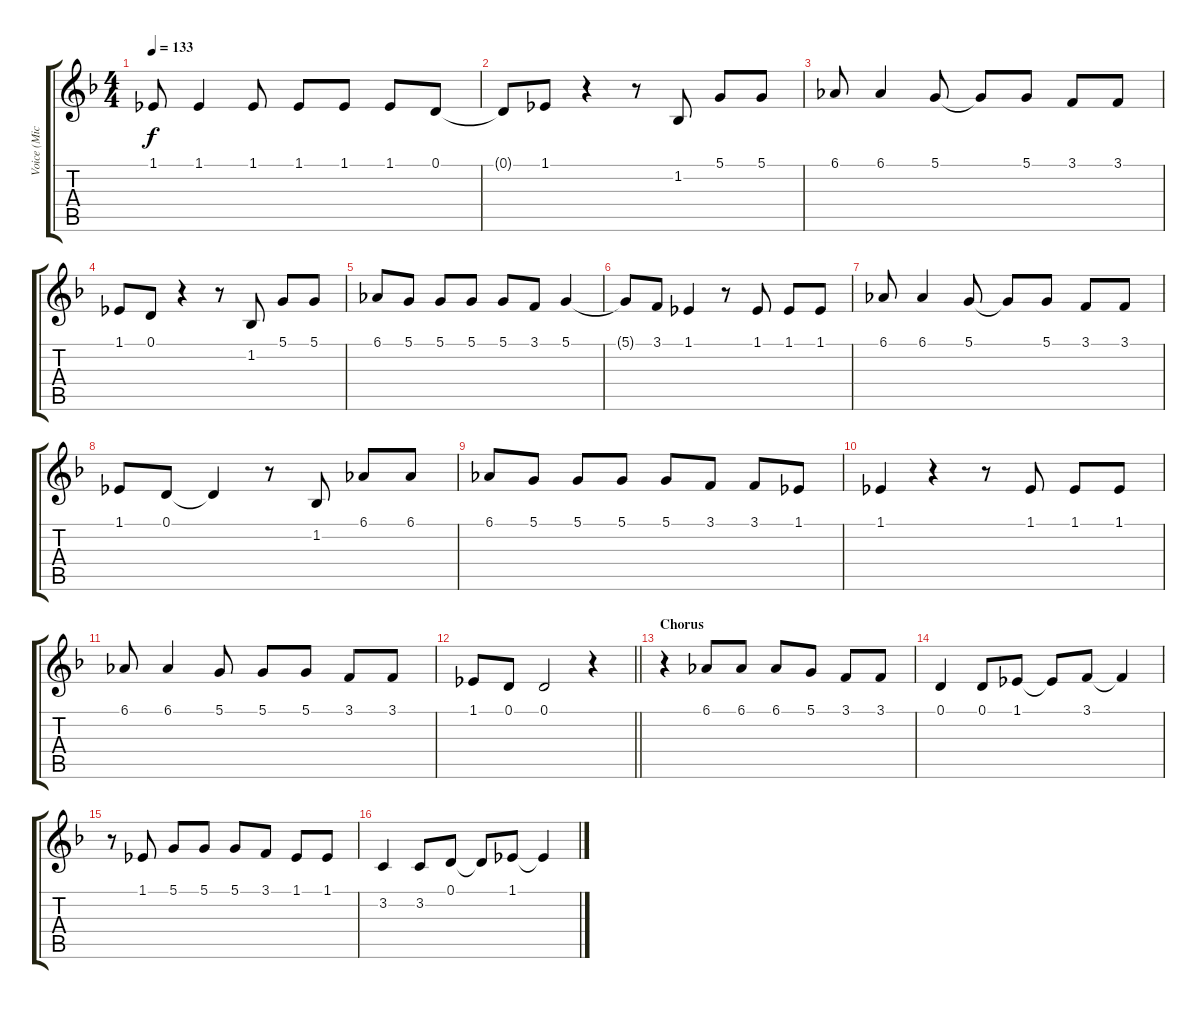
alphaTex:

\track ("Voice (Michael Poulsen)" "Voice (Mic") {instrument choiraahs}
\staff {score tabs}
\tuning (D4 A3 F3 C3 G2 D2) {hide}
\ts (4 4)
\tempo 133
\clef g2
\ks f
1.1.8{dy f} 1.1.4 1.1.8 1.1.8 1.1.8 1.1.8 0.1.8 |
0.1{t}.8 1.1.8 r.4 r.8 1.2.8 5.1.8 5.1.8 |
6.1.8 6.1.4 5.1.8 5.1{t}.8 5.1.8 3.1.8 3.1.8 |
1.1.8 0.1.8 r.4 r.8 1.2.8 5.1.8 5.1.8 |
6.1.8 5.1.8 5.1.8 5.1.8 5.1.8 3.1.8 5.1.4 |
5.1{t}.8 3.1.8 1.1.4 r.8 1.1.8 1.1.8 1.1.8 |
6.1.8 6.1.4 5.1.8 5.1{t}.8 5.1.8 3.1.8 3.1.8 |
1.1.8 0.1.8 0.1{t}.4 r.8 1.2.8 6.1.8 6.1.8 |
6.1.8 5.1.8 5.1.8 5.1.8 5.1.8 3.1.8 3.1.8 1.1.8 |
1.1.4 r.4 r.8 1.1.8 1.1.8 1.1.8 |
6.1.8 6.1.4 5.1.8 5.1.8 5.1.8 3.1.8 3.1.8 |
\barLineRight lightlight
1.1.8 0.1.8 0.1.2 r.4 |
\section ("" "Chorus")
r.4 6.1.8 6.1.8 6.1.8 5.1.8 3.1.8 3.1.8 |
0.1.4 0.1.8 1.1.8 1.1{t}.8 3.1.8 3.1{t}.4 |
r.8 1.1.8 5.1.8 5.1.8 5.1.8 3.1.8 1.1.8 1.1.8 |
3.2.4 3.2.8 0.1.8 0.1{t}.8 1.1.8 1.1{t}.4
